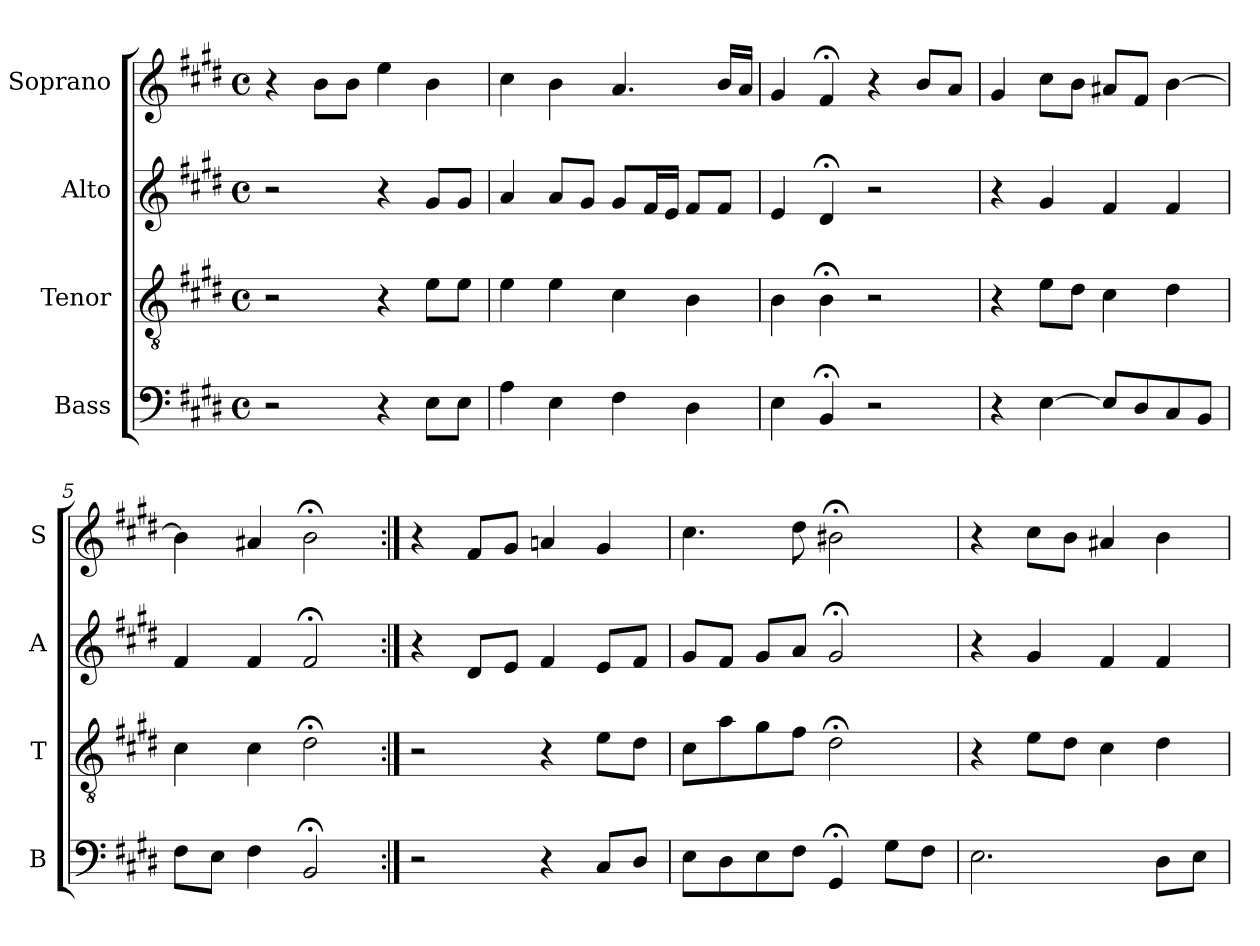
**kern	**kern	**kern	**kern
*part4	*part3	*part2	*part1
*staff4	*staff3	*staff2	*staff1
*I"Bass	*I"Tenor	*I"Alto	*I"Soprano
*I'B	*I'T	*I'A	*I'S
*clefF4	*clefGv2	*clefG2	*clefG2
*k[f#c#g#d#]	*k[f#c#g#d#]	*k[f#c#g#d#]	*k[f#c#g#d#]
*E:	*E:	*E:	*E:
*M4/4	*M4/4	*M4/4	*M4/4
*met(c)	*met(c)	*met(c)	*met(c)
*MM100	*MM100	*MM100	*MM100
=1	=1	=1	=1
2r	2r	2r	4r
.	.	.	8bL
.	.	.	8bJ
4r	4r	4r	4ee
8EL	8eL	8g#L	4b
8EJ	8eJ	8g#J	.
=2	=2	=2	=2
4A	4e	4a	4cc#
4E	4e	8aL	4b
.	.	8g#J	.
4F#	4c#	8g#L	4.a
.	.	16f#L	.
.	.	16eJJ	.
4D#	4B	8f#L	.
.	.	8f#J	16bLL
.	.	.	16aJJ
=3	=3	=3	=3
4E	4B	4e	4g#
4BB;<	4B;<	4d#;<	4f#;<
2r	2r	2r	4r
.	.	.	8bL
.	.	.	8aJ
=4	=4	=4	=4
4r	4r	4r	4g#
[4E	8eL	4g#	8cc#L
.	8d#J	.	8bJ
8EL]	4c#	4f#	8a#XL
8D#	.	.	8f#J
8C#	4d#	4f#	[4b
8BBJ	.	.	.
=5	=5	=5	=5
8F#L	4c#	4f#	4b]
8EJ	.	.	.
4F#	4c#	4f#	4a#X
2BB;<	2d#;<	2f#;<	2b;<
=6:|!	=6:|!	=6:|!	=6:|!
2r	2r	4r	4r
.	.	8d#L	8f#L
.	.	8eJ	8g#J
4r	4r	4f#	4an
8C#L	8eL	8eL	4g#
8D#J	8d#J	8f#J	.
=7	=7	=7	=7
8EL	8c#L	8g#L	4.cc#
8D#	8a	8f#J	.
8E	8g#	8g#L	.
8F#J	8f#J	8aJ	8dd#
4GG#;<	2d#;<	2g#;<	2b#X;<
8G#L	.	.	.
8F#J	.	.	.
=8	=8	=8	=8
2.E	4r	4r	4r
.	8eL	4g#	8cc#L
.	8d#J	.	8bJ
.	4c#	4f#	4a#X
8D#L	4d#	4f#	4b
8EJ	.	.	.
=	=	=	=
*-	*-	*-	*-
